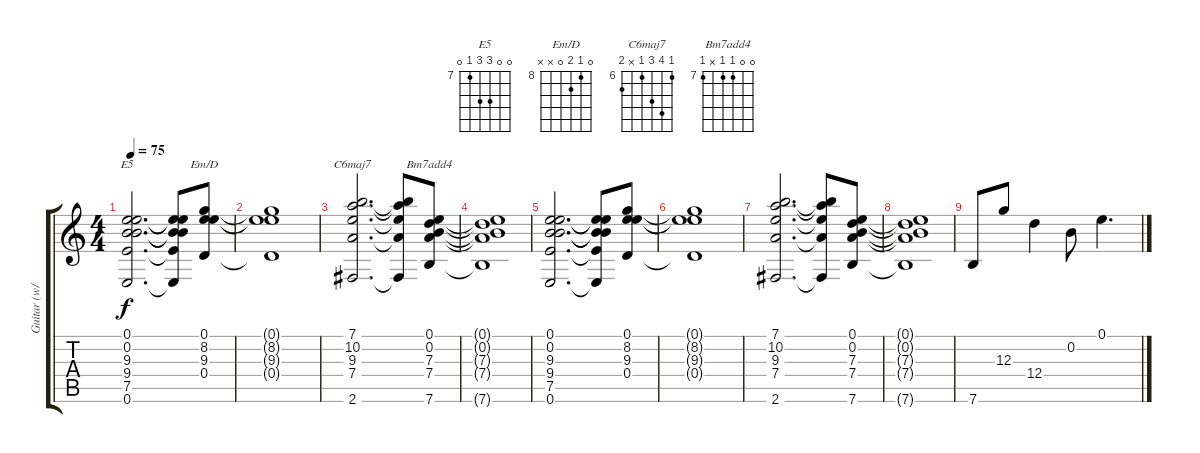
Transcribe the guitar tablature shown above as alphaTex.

\track ("Guitar (w/chorus)" "Guitar (w/") {instrument electricguitarjazz}
\staff {score tabs}
\tuning (E4 B3 G3 D3 A2 E2) {hide}
\chord ("E5" 0 0 9 9 7 0) {firstfret 7}
\chord ("Em/D" 0 8 9 0 x x) {firstfret 8}
\chord ("C6maj7" 6 9 8 6 x 7) {firstfret 6}
\chord ("Bm7add4" 0 0 7 7 x 7) {firstfret 7}
\ts (4 4)
\tempo 75
\clef g2
\ks c
(0.1 0.2 9.3 9.4 7.5 0.6).2{d ch "E5" dy f} (0.1{t} 0.2{t} 9.3{t} 9.4{t} 7.5{t} 0.6{t}).8 (0.1 8.2 9.3 0.4).8{ch "Em/D"} |
(0.1{t} 8.2{t} 9.3{t} 0.4{t}).1 |
(7.1 10.2 9.3 7.4 2.6).2{d ch "C6maj7"} (7.1{t} 10.2{t} 9.3{t} 7.4{t} 2.6{t}).8 (0.1 0.2 7.3 7.4 7.6).8{ch "Bm7add4"} |
(0.1{t} 0.2{t} 7.3{t} 7.4{t} 7.6{t}).1 |
(0.1 0.2 9.3 9.4 7.5 0.6).2{d} (0.1{t} 0.2{t} 9.3{t} 9.4{t} 7.5{t} 0.6{t}).8 (0.1 8.2 9.3 0.4).8 |
(0.1{t} 8.2{t} 9.3{t} 0.4{t}).1 |
(7.1 10.2 9.3 7.4 2.6).2{d} (7.1{t} 10.2{t} 9.3{t} 7.4{t} 2.6{t}).8 (0.1 0.2 7.3 7.4 7.6).8 |
(0.1{t} 0.2{t} 7.3{t} 7.4{t} 7.6{t}).1 |
7.6.8 12.3.8 12.4.4 0.2.8 0.1.4{d}
